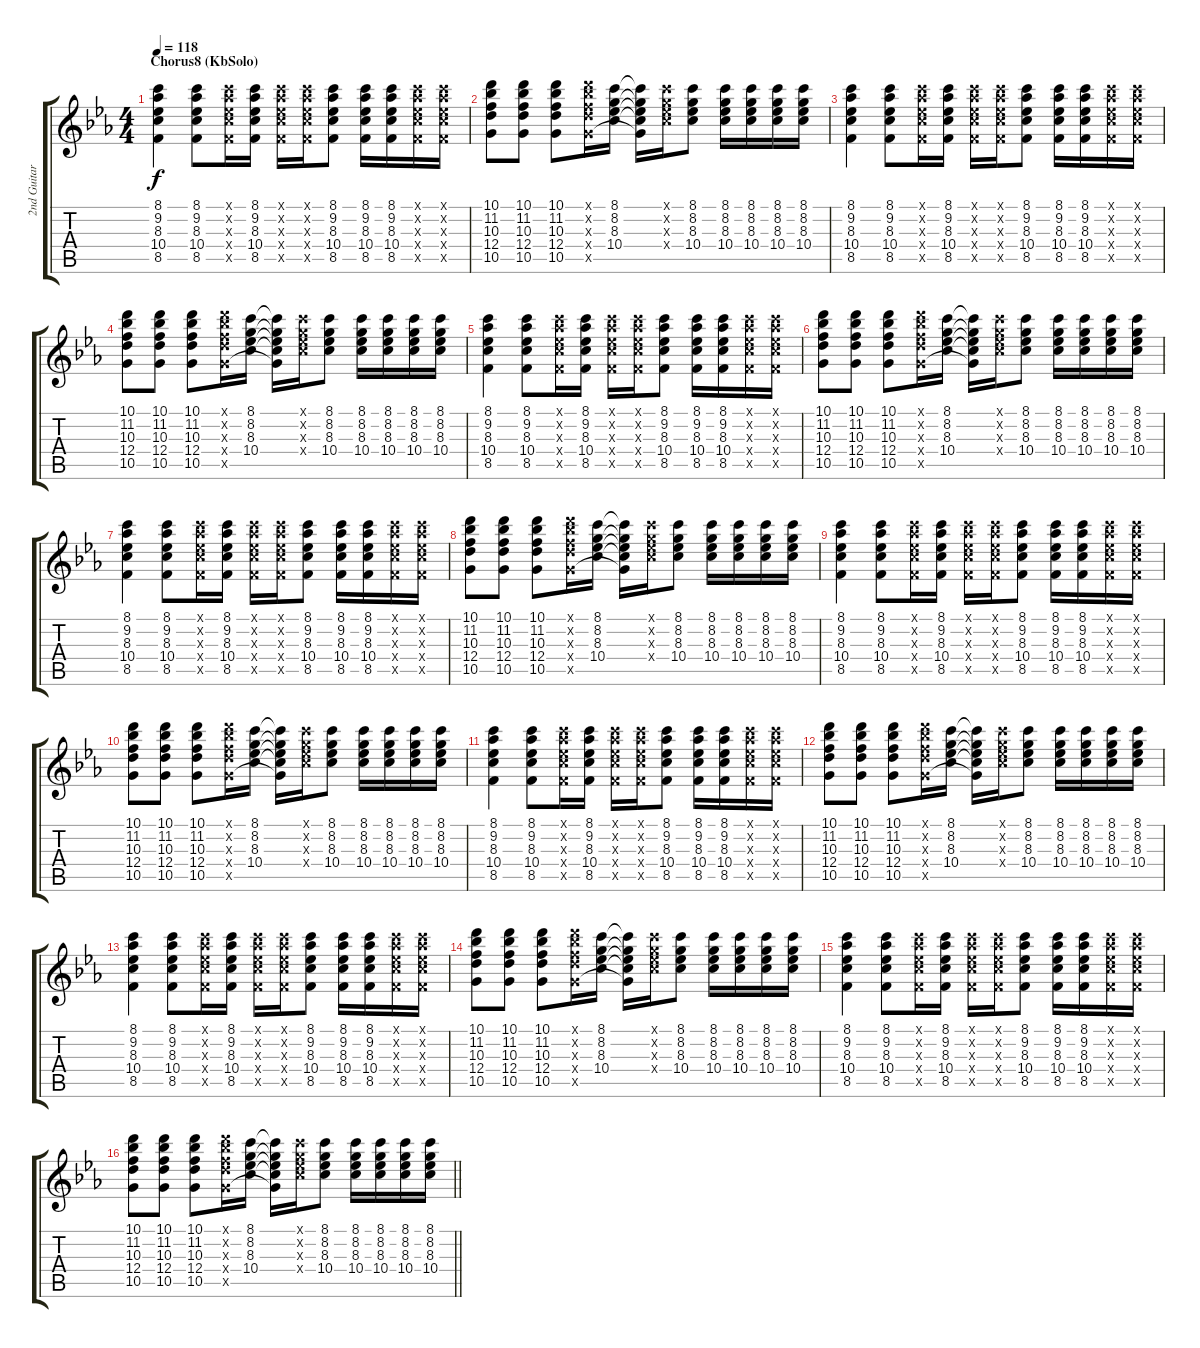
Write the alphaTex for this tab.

\track ("2nd Guitar" "2nd Guitar") {instrument electricguitarclean}
\staff {score tabs}
\tuning (E4 B3 G3 D3 A2 E2) {hide}
\ts (4 4)
\section ("" "Chorus8 (KbSolo)")
\tempo 118
\clef g2
\ks cminor
(8.1 9.2 8.3 10.4 8.5).4{dy f} (8.1 9.2 8.3 10.4 8.5).8 (8.1{x} 9.2{x} 8.3{x} 10.4{x} 8.5{x}).16 (8.1 9.2 8.3 10.4 8.5).16 (8.1{x} 9.2{x} 8.3{x} 10.4{x} 8.5{x}).16 (8.1{x} 9.2{x} 8.3{x} 10.4{x} 8.5{x}).16 (8.1 9.2 8.3 10.4 8.5).8 (8.1 9.2 8.3 10.4 8.5).16 (8.1 9.2 8.3 10.4 8.5).16 (8.1{x} 9.2{x} 8.3{x} 10.4{x} 8.5{x}).16 (8.1{x} 9.2{x} 8.3{x} 10.4{x} 8.5{x}).16 |
(10.1 11.2 10.3 12.4 10.5).8 (10.1 11.2 10.3 12.4 10.5).8 (10.1 11.2 10.3 12.4 10.5).8 (10.1{x} 11.2{x} 10.3{x} 12.4{x} 10.5{x}).16 (8.1 8.2 8.3 10.4).16 (8.1{t} 8.2{t} 8.3{t} 10.4{t} 10.5{t}).16 (8.1{x} 8.2{x} 8.3{x} 10.4{x}).16 (8.1 8.2 8.3 10.4).8 (8.1 8.2 8.3 10.4).16 (8.1 8.2 8.3 10.4).16 (8.1 8.2 8.3 10.4).16 (8.1 8.2 8.3 10.4).16 |
(8.1 9.2 8.3 10.4 8.5).4 (8.1 9.2 8.3 10.4 8.5).8 (8.1{x} 9.2{x} 8.3{x} 10.4{x} 8.5{x}).16 (8.1 9.2 8.3 10.4 8.5).16 (8.1{x} 9.2{x} 8.3{x} 10.4{x} 8.5{x}).16 (8.1{x} 9.2{x} 8.3{x} 10.4{x} 8.5{x}).16 (8.1 9.2 8.3 10.4 8.5).8 (8.1 9.2 8.3 10.4 8.5).16 (8.1 9.2 8.3 10.4 8.5).16 (8.1{x} 9.2{x} 8.3{x} 10.4{x} 8.5{x}).16 (8.1{x} 9.2{x} 8.3{x} 10.4{x} 8.5{x}).16 |
(10.1 11.2 10.3 12.4 10.5).8 (10.1 11.2 10.3 12.4 10.5).8 (10.1 11.2 10.3 12.4 10.5).8 (10.1{x} 11.2{x} 10.3{x} 12.4{x} 10.5{x}).16 (8.1 8.2 8.3 10.4).16 (8.1{t} 8.2{t} 8.3{t} 10.4{t} 10.5{t}).16 (8.1{x} 8.2{x} 8.3{x} 10.4{x}).16 (8.1 8.2 8.3 10.4).8 (8.1 8.2 8.3 10.4).16 (8.1 8.2 8.3 10.4).16 (8.1 8.2 8.3 10.4).16 (8.1 8.2 8.3 10.4).16 |
(8.1 9.2 8.3 10.4 8.5).4 (8.1 9.2 8.3 10.4 8.5).8 (8.1{x} 9.2{x} 8.3{x} 10.4{x} 8.5{x}).16 (8.1 9.2 8.3 10.4 8.5).16 (8.1{x} 9.2{x} 8.3{x} 10.4{x} 8.5{x}).16 (8.1{x} 9.2{x} 8.3{x} 10.4{x} 8.5{x}).16 (8.1 9.2 8.3 10.4 8.5).8 (8.1 9.2 8.3 10.4 8.5).16 (8.1 9.2 8.3 10.4 8.5).16 (8.1{x} 9.2{x} 8.3{x} 10.4{x} 8.5{x}).16 (8.1{x} 9.2{x} 8.3{x} 10.4{x} 8.5{x}).16 |
(10.1 11.2 10.3 12.4 10.5).8 (10.1 11.2 10.3 12.4 10.5).8 (10.1 11.2 10.3 12.4 10.5).8 (10.1{x} 11.2{x} 10.3{x} 12.4{x} 10.5{x}).16 (8.1 8.2 8.3 10.4).16 (8.1{t} 8.2{t} 8.3{t} 10.4{t} 10.5{t}).16 (8.1{x} 8.2{x} 8.3{x} 10.4{x}).16 (8.1 8.2 8.3 10.4).8 (8.1 8.2 8.3 10.4).16 (8.1 8.2 8.3 10.4).16 (8.1 8.2 8.3 10.4).16 (8.1 8.2 8.3 10.4).16 |
(8.1 9.2 8.3 10.4 8.5).4 (8.1 9.2 8.3 10.4 8.5).8 (8.1{x} 9.2{x} 8.3{x} 10.4{x} 8.5{x}).16 (8.1 9.2 8.3 10.4 8.5).16 (8.1{x} 9.2{x} 8.3{x} 10.4{x} 8.5{x}).16 (8.1{x} 9.2{x} 8.3{x} 10.4{x} 8.5{x}).16 (8.1 9.2 8.3 10.4 8.5).8 (8.1 9.2 8.3 10.4 8.5).16 (8.1 9.2 8.3 10.4 8.5).16 (8.1{x} 9.2{x} 8.3{x} 10.4{x} 8.5{x}).16 (8.1{x} 9.2{x} 8.3{x} 10.4{x} 8.5{x}).16 |
(10.1 11.2 10.3 12.4 10.5).8 (10.1 11.2 10.3 12.4 10.5).8 (10.1 11.2 10.3 12.4 10.5).8 (10.1{x} 11.2{x} 10.3{x} 12.4{x} 10.5{x}).16 (8.1 8.2 8.3 10.4).16 (8.1{t} 8.2{t} 8.3{t} 10.4{t} 10.5{t}).16 (8.1{x} 8.2{x} 8.3{x} 10.4{x}).16 (8.1 8.2 8.3 10.4).8 (8.1 8.2 8.3 10.4).16 (8.1 8.2 8.3 10.4).16 (8.1 8.2 8.3 10.4).16 (8.1 8.2 8.3 10.4).16 |
(8.1 9.2 8.3 10.4 8.5).4 (8.1 9.2 8.3 10.4 8.5).8 (8.1{x} 9.2{x} 8.3{x} 10.4{x} 8.5{x}).16 (8.1 9.2 8.3 10.4 8.5).16 (8.1{x} 9.2{x} 8.3{x} 10.4{x} 8.5{x}).16 (8.1{x} 9.2{x} 8.3{x} 10.4{x} 8.5{x}).16 (8.1 9.2 8.3 10.4 8.5).8 (8.1 9.2 8.3 10.4 8.5).16 (8.1 9.2 8.3 10.4 8.5).16 (8.1{x} 9.2{x} 8.3{x} 10.4{x} 8.5{x}).16 (8.1{x} 9.2{x} 8.3{x} 10.4{x} 8.5{x}).16 |
(10.1 11.2 10.3 12.4 10.5).8 (10.1 11.2 10.3 12.4 10.5).8 (10.1 11.2 10.3 12.4 10.5).8 (10.1{x} 11.2{x} 10.3{x} 12.4{x} 10.5{x}).16 (8.1 8.2 8.3 10.4).16 (8.1{t} 8.2{t} 8.3{t} 10.4{t} 10.5{t}).16 (8.1{x} 8.2{x} 8.3{x} 10.4{x}).16 (8.1 8.2 8.3 10.4).8 (8.1 8.2 8.3 10.4).16 (8.1 8.2 8.3 10.4).16 (8.1 8.2 8.3 10.4).16 (8.1 8.2 8.3 10.4).16 |
(8.1 9.2 8.3 10.4 8.5).4 (8.1 9.2 8.3 10.4 8.5).8 (8.1{x} 9.2{x} 8.3{x} 10.4{x} 8.5{x}).16 (8.1 9.2 8.3 10.4 8.5).16 (8.1{x} 9.2{x} 8.3{x} 10.4{x} 8.5{x}).16 (8.1{x} 9.2{x} 8.3{x} 10.4{x} 8.5{x}).16 (8.1 9.2 8.3 10.4 8.5).8 (8.1 9.2 8.3 10.4 8.5).16 (8.1 9.2 8.3 10.4 8.5).16 (8.1{x} 9.2{x} 8.3{x} 10.4{x} 8.5{x}).16 (8.1{x} 9.2{x} 8.3{x} 10.4{x} 8.5{x}).16 |
(10.1 11.2 10.3 12.4 10.5).8 (10.1 11.2 10.3 12.4 10.5).8 (10.1 11.2 10.3 12.4 10.5).8 (10.1{x} 11.2{x} 10.3{x} 12.4{x} 10.5{x}).16 (8.1 8.2 8.3 10.4).16 (8.1{t} 8.2{t} 8.3{t} 10.4{t} 10.5{t}).16 (8.1{x} 8.2{x} 8.3{x} 10.4{x}).16 (8.1 8.2 8.3 10.4).8 (8.1 8.2 8.3 10.4).16 (8.1 8.2 8.3 10.4).16 (8.1 8.2 8.3 10.4).16 (8.1 8.2 8.3 10.4).16 |
(8.1 9.2 8.3 10.4 8.5).4 (8.1 9.2 8.3 10.4 8.5).8 (8.1{x} 9.2{x} 8.3{x} 10.4{x} 8.5{x}).16 (8.1 9.2 8.3 10.4 8.5).16 (8.1{x} 9.2{x} 8.3{x} 10.4{x} 8.5{x}).16 (8.1{x} 9.2{x} 8.3{x} 10.4{x} 8.5{x}).16 (8.1 9.2 8.3 10.4 8.5).8 (8.1 9.2 8.3 10.4 8.5).16 (8.1 9.2 8.3 10.4 8.5).16 (8.1{x} 9.2{x} 8.3{x} 10.4{x} 8.5{x}).16 (8.1{x} 9.2{x} 8.3{x} 10.4{x} 8.5{x}).16 |
(10.1 11.2 10.3 12.4 10.5).8 (10.1 11.2 10.3 12.4 10.5).8 (10.1 11.2 10.3 12.4 10.5).8 (10.1{x} 11.2{x} 10.3{x} 12.4{x} 10.5{x}).16 (8.1 8.2 8.3 10.4).16 (8.1{t} 8.2{t} 8.3{t} 10.4{t} 10.5{t}).16 (8.1{x} 8.2{x} 8.3{x} 10.4{x}).16 (8.1 8.2 8.3 10.4).8 (8.1 8.2 8.3 10.4).16 (8.1 8.2 8.3 10.4).16 (8.1 8.2 8.3 10.4).16 (8.1 8.2 8.3 10.4).16 |
(8.1 9.2 8.3 10.4 8.5).4 (8.1 9.2 8.3 10.4 8.5).8 (8.1{x} 9.2{x} 8.3{x} 10.4{x} 8.5{x}).16 (8.1 9.2 8.3 10.4 8.5).16 (8.1{x} 9.2{x} 8.3{x} 10.4{x} 8.5{x}).16 (8.1{x} 9.2{x} 8.3{x} 10.4{x} 8.5{x}).16 (8.1 9.2 8.3 10.4 8.5).8 (8.1 9.2 8.3 10.4 8.5).16 (8.1 9.2 8.3 10.4 8.5).16 (8.1{x} 9.2{x} 8.3{x} 10.4{x} 8.5{x}).16 (8.1{x} 9.2{x} 8.3{x} 10.4{x} 8.5{x}).16 |
\barLineRight lightlight
(10.1 11.2 10.3 12.4 10.5).8 (10.1 11.2 10.3 12.4 10.5).8 (10.1 11.2 10.3 12.4 10.5).8 (10.1{x} 11.2{x} 10.3{x} 12.4{x} 10.5{x}).16 (8.1 8.2 8.3 10.4).16 (8.1{t} 8.2{t} 8.3{t} 10.4{t} 10.5{t}).16 (8.1{x} 8.2{x} 8.3{x} 10.4{x}).16 (8.1 8.2 8.3 10.4).8 (8.1 8.2 8.3 10.4).16 (8.1 8.2 8.3 10.4).16 (8.1 8.2 8.3 10.4).16 (8.1 8.2 8.3 10.4).16
